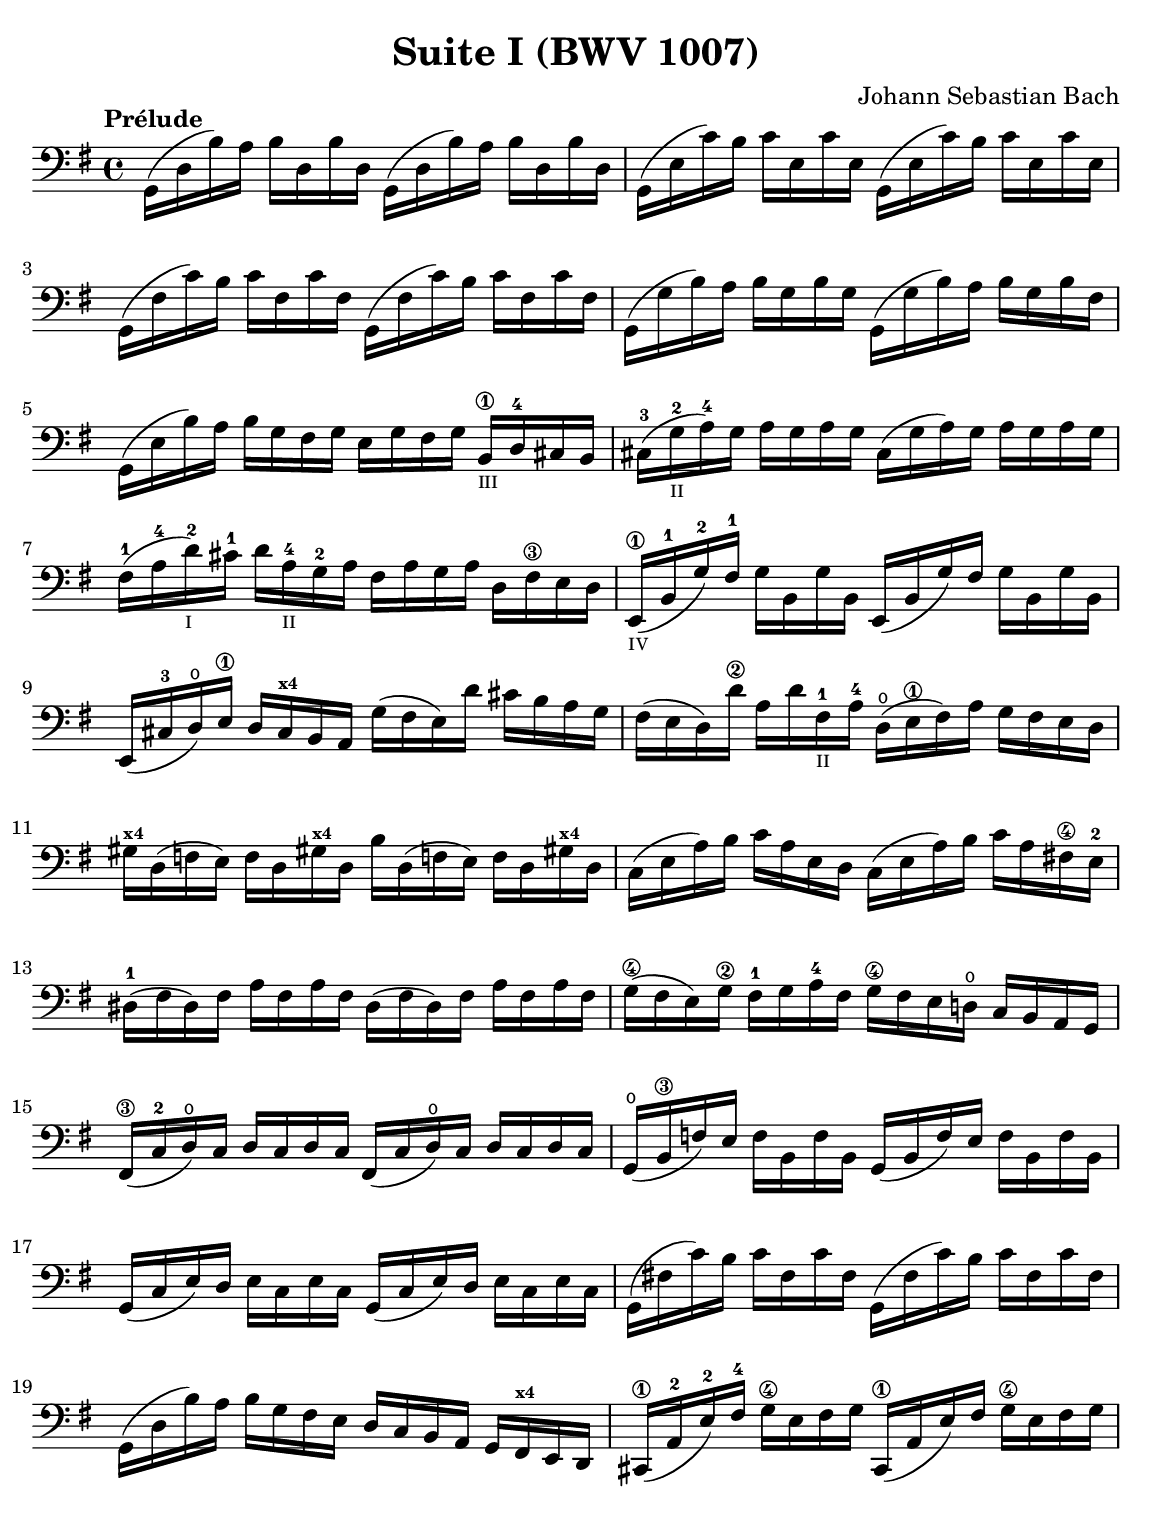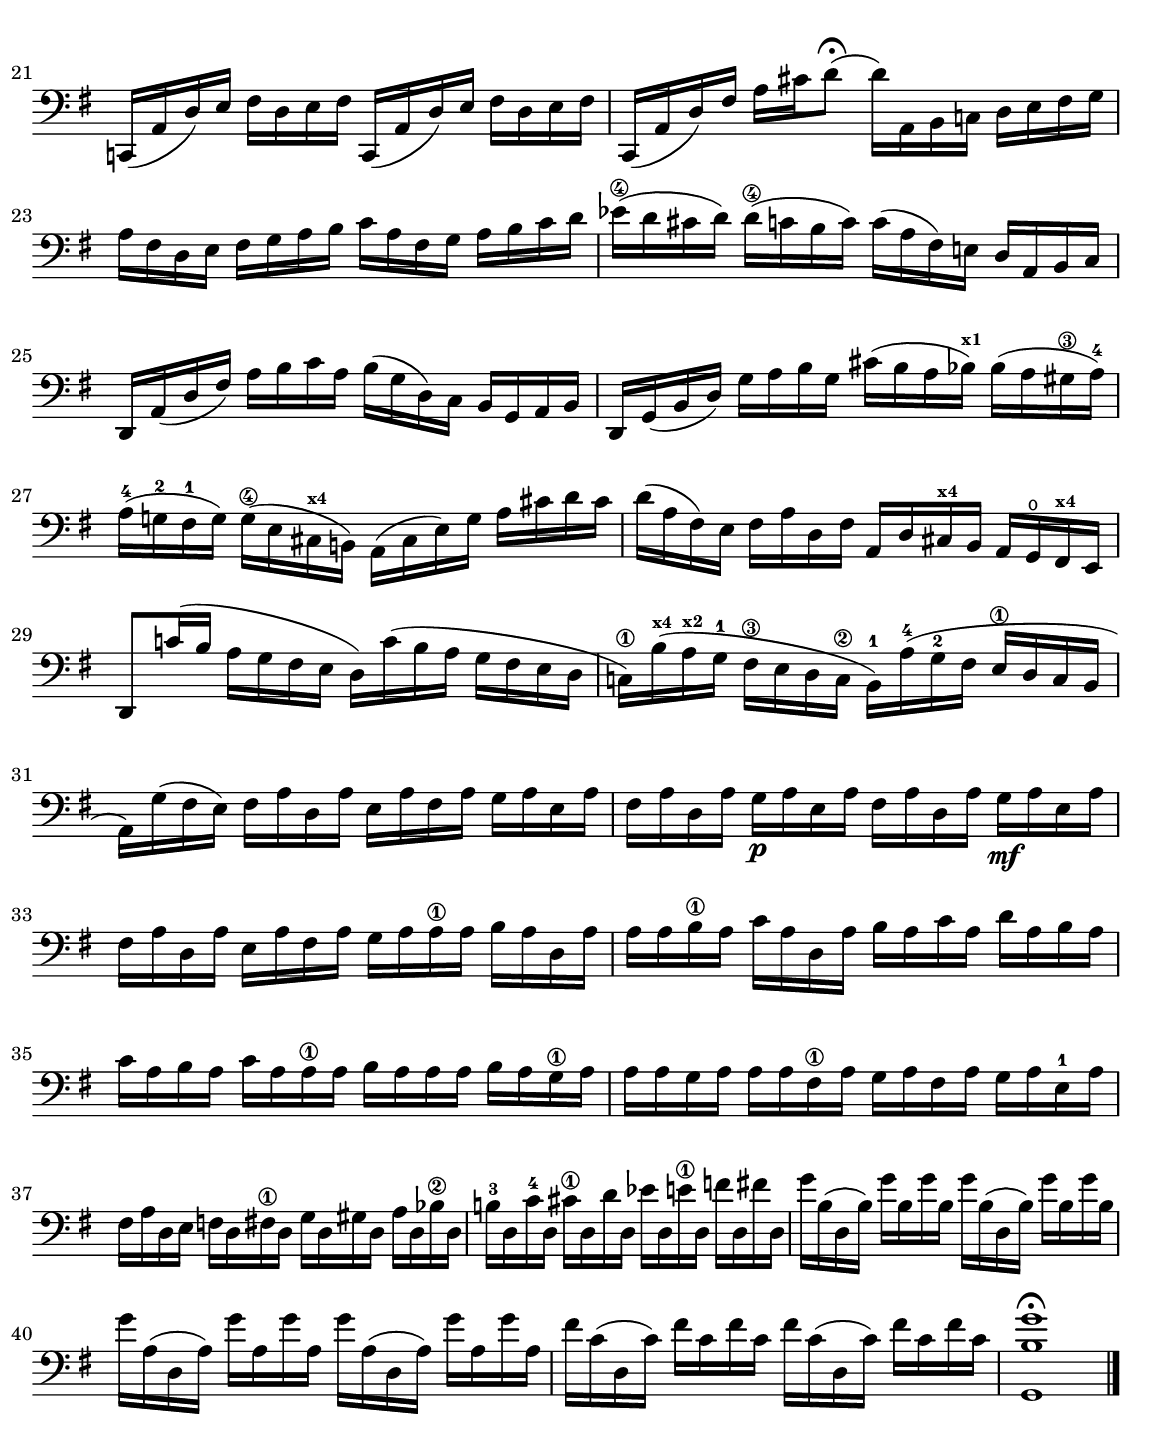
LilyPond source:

#(set-global-staff-size 21)

\version "2.18.2"

\header {
  title = "Suite I (BWV 1007)"
  composer = "Johann Sebastian Bach"
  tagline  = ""
}

\language "italiano"

% iPad Pro 12.9

\paper {
  paper-width  = 195\mm
  paper-height = 260\mm
  indent = #0
  page-count = #2
  line-width = #184
  print-page-number = ##f
  ragged-last-bottom = ##t
  ragged-bottom = ##f
%  ragged-last = ##t
}

% \phrasingSlurDashed
% \SlurDashed
% \slurSolid

\score {
  \new Staff {
    \override Hairpin.to-barline = ##f
    \tempo "Prélude"
    \time 4/4
    \key sol \major
    \clef "bass"
    \set fingeringOrientations = #'(bottom)
    | sol,16( re16 si16)   la16 si16  re16  si16  re16
      sol,16( re16 si16)   la16 si16  re16  si16  re16
    | sol,16( mi16 do'16)  si16 do'16 mi16  do'16 mi16
      sol,16( mi16 do'16)  si16 do'16 mi16  do'16 mi16
    | sol,16( fad16 do'16) si16 do'16 fad16 do'16 fad16
      sol,16( fad16 do'16) si16 do'16 fad16 do'16 fad16
    | sol,16( sol16 si16)  la16 si16  sol16 si16  sol16
      sol,16( sol16 si16)  la16 si16[ sol16 si16  fad16]
    | sol,16( mi16 si16)   la16 si16  sol16 fad16 sol16
      mi16 sol16 fad16 sol16
      si,16\1_\markup{\teeny III} re16-4 dod16 si,16
    | dod16-3( sol16_\markup{\teeny II}-2 la16)-4 sol16
      la16 sol16 la16 sol16
      dod16( sol16 la16) sol16 la16 sol16 la16 sol16
    | fad16-1( la16-4 re'16-2_\markup{\teeny I}) dod'16-1
      re'16 la16-4_\markup{\teeny II} sol16-2 la16
      fad16 la16 sol16 la16 re16 fad16\3 mi16 re16
    | mi,16\1_\markup{\teeny IV}( si,16-1 sol16-2) fad16-1
      sol16 si,16 sol16 si,16
      mi,16(si,16 sol16) fad16 sol16 si,16 sol16 si,16
    | mi,16( dod16-3 re16)\open
      mi16\1 re16 dod16^\markup{\bold\teeny x4} si,16 la,16
      sol16( fad16 mi16) re'16 dod'16 si16 la16 sol16
    | fad16( mi16 re16) re'16\2 la16 re'16 fad16-1_\markup{\teeny II}
      la16-4 re16(\open mi16\1 fad16) la16 sol16 fad16 mi16 re16
    | sold16^\markup{\bold\teeny x4} re16( fa16 mi16)
      fa16 re16 sold!16^\markup{\bold\teeny x4}
      re16 si16 re16( fa!16 mi16) fa16 re16 sold!16^\markup{\bold\teeny x4} re16
    | do16( mi16 la16) si16 do'16 la16 mi16 re16
      do16( mi16 la16) si16 do'16 la16 fad!16\4 mi16-2
    | red16-1( fad16 red16) fad16 la16 fad16 la16 fad16
      red16( fad16 red16) fad16 la16 fad16 la16 fad16
    | sol16(\4 fad16 mi16) sol16\2 fad16-1 sol16 la16-4 fad16
      sol16\4 fad16 mi16 re!16\open do16 si,16 la,16 sol,16
    | fad,16\3( do16-2 re16\open) do16 re16 do16 re16 do16
      fad,16( do16 re16\open) do16 re16 do16 re16 do16
    | sol,16(\open si,16\3 fa16) mi16 fa16 si,16 fa16 si,16
      sol,16_( si,16 fa16) mi16 fa16 si,16 fa16 si,16
    | sol,16( do16 mi16) re16 mi16 do16 mi16 do16
      sol,16( do16 mi16) re16 mi16 do16 mi16 do16
    | sol,16( fad!16 do'16) si16 do'16 fad16 do'16 fad16
      sol,16( fad16 do'16) si16 do'16 fad16 do'16 fad16
    | sol,16( re16 si16) la16 si16 sol16 fad16 mi16
      re16 do16 si,16 la,16 sol,16
      fad,16^\markup{\bold\teeny x4} mi,16 re,16
    | dod,16\1( la,16-2 mi16-2) fad16-4 sol16\4 mi16 fad16 sol16
      dod,16\1( la,16 mi16) fad16 sol16\4 mi16 fad16 sol16
    | do,!16( la,16 re16) mi16 fad16 re16 mi16 fad16
      do,16( la,16 re16) mi16 fad16 re16 mi16 fad16
    | do,16( la,16 re16) fad16 la16 dod'16 re'8\fermata(
      re'16) la,16 si,16 do!16 re16 mi16 fad16 sol16
    | la16 fad16 re16 mi16 fad16 sol16 la16 si16
      do'16 la16 fad16 sol16 la16 si16 do'16 re'16
    | mib'16\4( re'16 dod'16 re'16) re'16\4( do'!16 si16 do'16)
      do'16( la16 fad16) mi!16 re16 la,16 si,16 do16
    | re,16 la,16( re16 fad16) la16 si16 do'16 la16
      si16( sol16 re16) do16 si,16 sol,16 la,16 si,16
    | re,16 sol,16( si,16 re16) sol16 la16
      si16 sol16 dod'16( si16 la16 sib16)^\markup{\bold\teeny x1}
      sib16( la16 sold16\3 la16)-4
    | la16-4( sol!16-2 fad16-1 sol16) sol16\4(
      mi16 dod16^\markup{\bold\teeny x4} si,!16)
      la,16( dod16 mi16) sol16 la16 dod'16 re'16 dod'16
    | re'16( la16 fad16) mi16 fad16 la16 re16
      fad16 la,16 re16 dod16^\markup{\bold\teeny x4} si,16
      la,16 sol,16\open fad,16^\markup{\bold\teeny x4} mi,16
    | re,8 do'!16( si16 la16 sol16 fad16 mi16
      re16) do'16( si16 la16 sol16 fad16 mi16 re16
    | do!16\1) si16(^\markup{\bold\teeny x4}
      la16^\markup{\bold\teeny x2} sol16-1 fad16\3 mi16 re16 do16\2
      si,16-1) la16-4( sol16-2 fad16 mi16\1 re16 do16 si,16
    | la,16) sol16( fad16 mi16) fad16 la16 re16 la16
      mi16 la16 fad16 la16 sol16 la16 mi16 la16
    | fad16 la16 re16 la16 sol16\p la16 mi16 la16
      fad16 la16 re16 la16 sol16\mf la16 mi16 la16
    | fad16 la16 re16 la16 mi16 la16 fad16 la16
 %       <<{\skip 16 la16[ \skip 16 la16]}\\
 %         {sol16[ \skip 16 la16_\1] \skip 16}>>
 %       <<{\skip 16 la16[ \skip 16 la16]}\\
 %         {si16[ \skip 16 re16] \skip 16}>>
      sol16 la16 la16\1 la16 si16 la16 re16 la16
%      | <<{\skip 16 la16[ \skip 16 la16] \skip 16 la16[ \skip 16 la16]
%           \skip 16 la16[ \skip 16 la16] \skip 16 la16[ \skip 16 la16]}\\
%          {la16[ \skip 16 si16_\1] \skip 16 do'16[ \skip 16 re16] \skip 16
%           si16[ \skip 16 do'16] \skip 16 re'16[ \skip 16 si16] \skip16}>>
    | la16 la16 si16\1 la16 do'16 la16 re16 la16
      si16 la16 do'16 la16 re'16 la16 si16 la16
 %     | <<{\skip 16 la16[ \skip 16 la16] \skip 16 la16[ \skip 16 la16]
 %          \skip 16 la16[ \skip 16 la16] \skip 16 la16[ \skip 16 la16]}\\
 %         {do'16[ \skip 16 si16] \skip 16 do'16[ \skip 16 la16_\1] \skip 16
 %          si16[ \skip 16 la16] \skip 16 si16[ \skip 16 sol16_\1] \skip 16}>>
    | do'16 la16 si16 la16 do'16 la16 la16\1 la16
      si16 la16 la16 la16 si16 la16 sol16\1 la16
 %     | <<{\skip 16 la16[ \skip 16 la16] \skip 16 la16[ \skip 16 la16]}\\
 %         {la16[ \skip 16 sol16] \skip 16 la16[ \skip 16 fad16_\1] \skip 16}>>
    | la16 la16 sol16 la16 la16 la16 fad16\1 la16
      sol16 la16 fad16 la16 sol16 la16 mi16-1 la16
    | fad16 la16 re16 mi16 fa!16 re16 fad16\1 re16
      sol16 re16 sold16 re16 la16 re16 sib16\2 re16
    | si!16-3 re16 do'16-4 re16 dod'16\1 re16 re'16 re16
      mib'16 re16 mi'!16\1 re16 fa'!16 re16 fad'16 re16
    | sol'16 si16( re16 si16) sol'16 si16 sol'16 si16
      sol'16 si16( re16 si16) sol'16 si16 sol'16 si16
    | sol'16 la16( re16 la16) sol'16 la16 sol'16 la16
      sol'16 la16( re16 la16) sol'16 la16 sol'16 la16
    | fad'16 do'16( re16 do'16) fad'16 do'16 fad'16 do'16
      fad'16 do'16( re16 do'16) fad'16 do'16 fad'16 do'16
    | <<sol,1 si1 sol'1\fermata>>

    \bar "|."
  }
}
